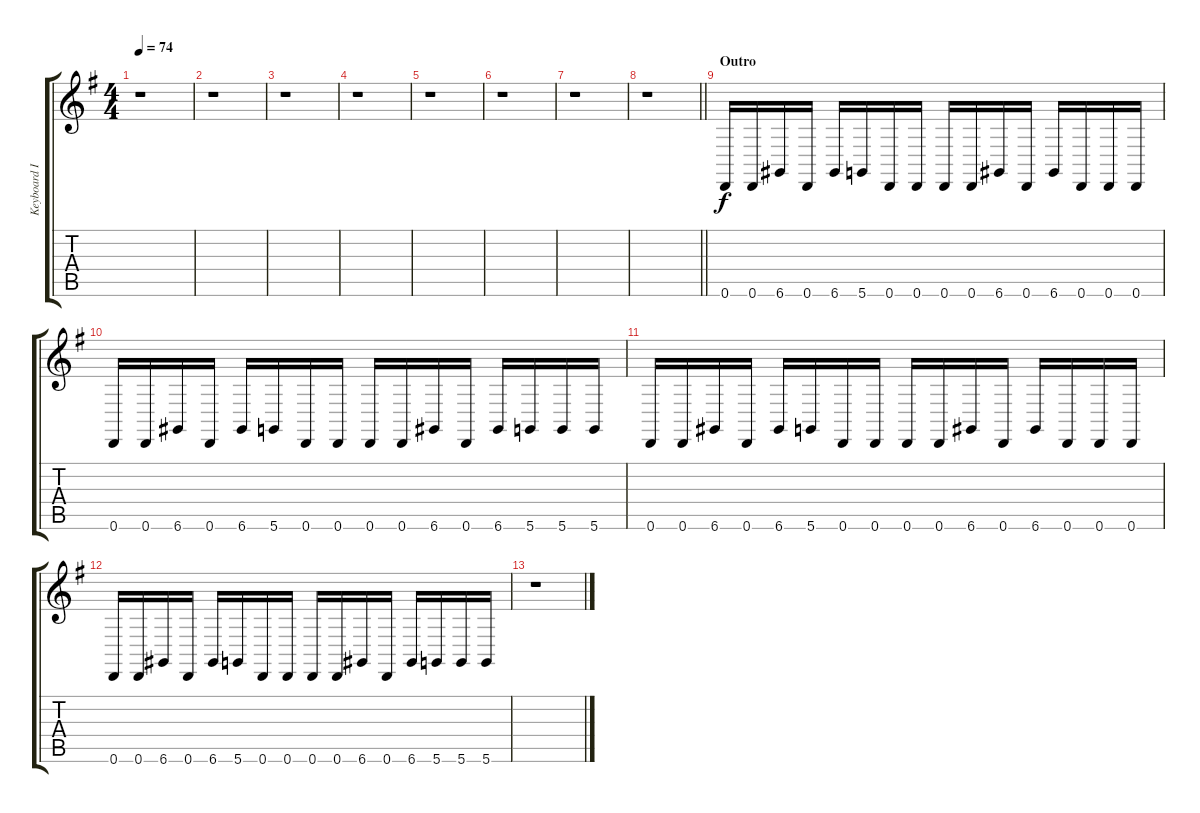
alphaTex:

\track ("Keyboard I" "Keyboard I") {instrument lead2sawtooth}
\staff {score tabs}
\tuning (E4 B3 G3 D3 A2 D2) {hide}
\ts (4 4)
\tempo 74
\clef g2
\ks eminor
r.1{dy f} |
r.1 |
r.1 |
r.1 |
r.1 |
r.1 |
r.1 |
\barLineRight lightlight
r.1 |
\section ("" "Outro")
0.6.16 0.6.16 6.6.16 0.6.16 6.6.16 5.6.16 0.6.16 0.6.16 0.6.16 0.6.16 6.6.16 0.6.16 6.6.16 0.6.16 0.6.16 0.6.16 |
0.6.16 0.6.16 6.6.16 0.6.16 6.6.16 5.6.16 0.6.16 0.6.16 0.6.16 0.6.16 6.6.16 0.6.16 6.6.16 5.6.16 5.6.16 5.6.16 |
0.6.16 0.6.16 6.6.16 0.6.16 6.6.16 5.6.16 0.6.16 0.6.16 0.6.16 0.6.16 6.6.16 0.6.16 6.6.16 0.6.16 0.6.16 0.6.16 |
0.6.16 0.6.16 6.6.16 0.6.16 6.6.16 5.6.16 0.6.16 0.6.16 0.6.16 0.6.16 6.6.16 0.6.16 6.6.16 5.6.16 5.6.16 5.6.16 |
r.1
